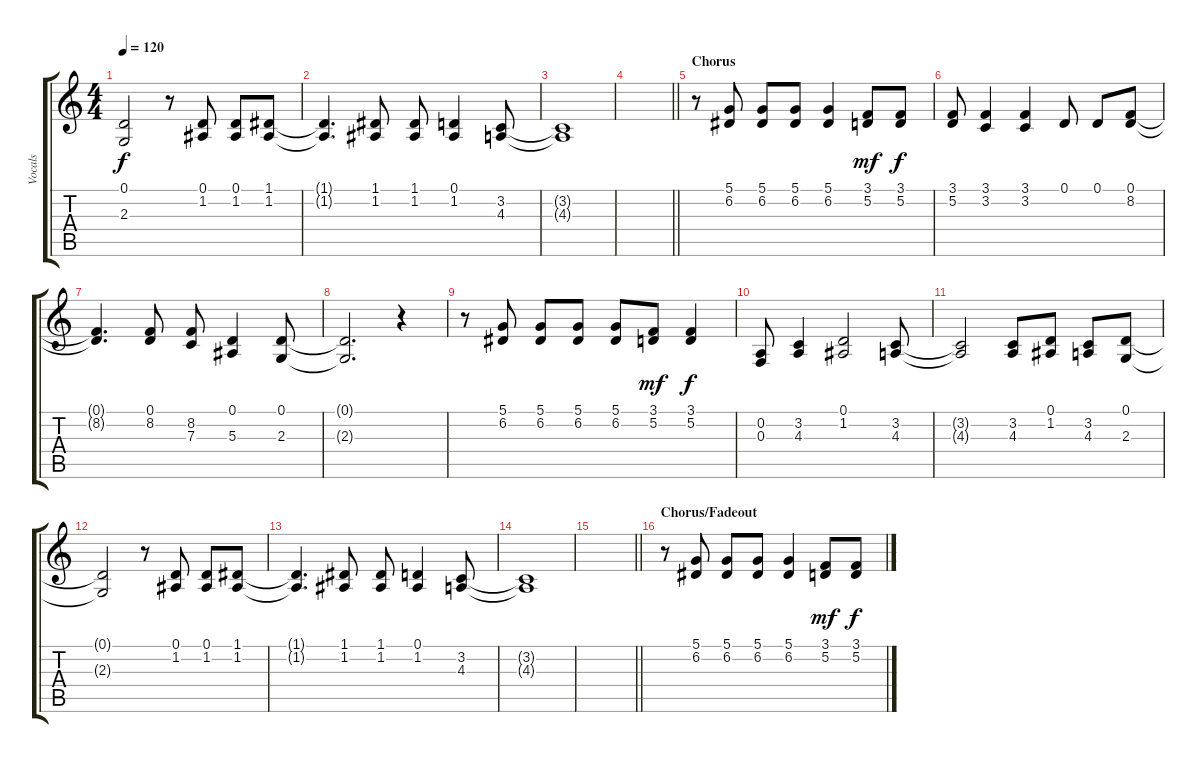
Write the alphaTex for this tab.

\track ("Vocals" "Vocals") {instrument sopranosax}
\staff {score tabs}
\tuning (D4 A3 F3 C3 G2 D2) {hide}
\ts (4 4)
\tempo 120
\clef g2
\ks c
(0.1{t} 2.3{t}).2{dy f} r.8 (0.1 1.2).8 (0.1 1.2).8 (1.1 1.2).8 |
(1.1{t} 1.2{t}).4{d} (1.1 1.2).8 (1.1 1.2).8 (0.1 1.2).4 (3.2 4.3).8 |
(3.2{t} 4.3{t}).1 |
\barLineRight lightlight
|
\section ("" "Chorus")
r.8 (5.1 6.2).8 (5.1 6.2).8 (5.1 6.2).8 (5.1 6.2).4 (3.1 5.2).8{dy mf} (3.1 5.2).8{dy f} |
(3.1 5.2).8 (3.1 3.2).4 (3.1 3.2).4 0.1.8 0.1.8 (0.1 8.2).8 |
(0.1{t} 8.2{t}).4{d} (0.1 8.2).8 (8.2 7.3).8 (0.1 5.3).4 (0.1 2.3).8 |
(0.1{t} 2.3{t}).2{d} r.4 |
r.8 (5.1 6.2).8 (5.1 6.2).8 (5.1 6.2).8 (5.1 6.2).8 (3.1 5.2).8{dy mf} (3.1 5.2).4{dy f} |
(0.2 0.3).8 (3.2 4.3).4 (0.1 1.2).2 (3.2 4.3).8 |
(3.2{t} 4.3{t}).2 (3.2 4.3).8 (0.1 1.2).8 (3.2 4.3).8 (0.1 2.3).8 |
(0.1{t} 2.3{t}).2 r.8 (0.1 1.2).8 (0.1 1.2).8 (1.1 1.2).8 |
(1.1{t} 1.2{t}).4{d} (1.1 1.2).8 (1.1 1.2).8 (0.1 1.2).4 (3.2 4.3).8 |
(3.2{t} 4.3{t}).1 |
\barLineRight lightlight
|
\section ("" "Chorus/Fadeout")
r.8 (5.1 6.2).8 (5.1 6.2).8 (5.1 6.2).8 (5.1 6.2).4 (3.1 5.2).8{dy mf} (3.1 5.2).8{dy f}
